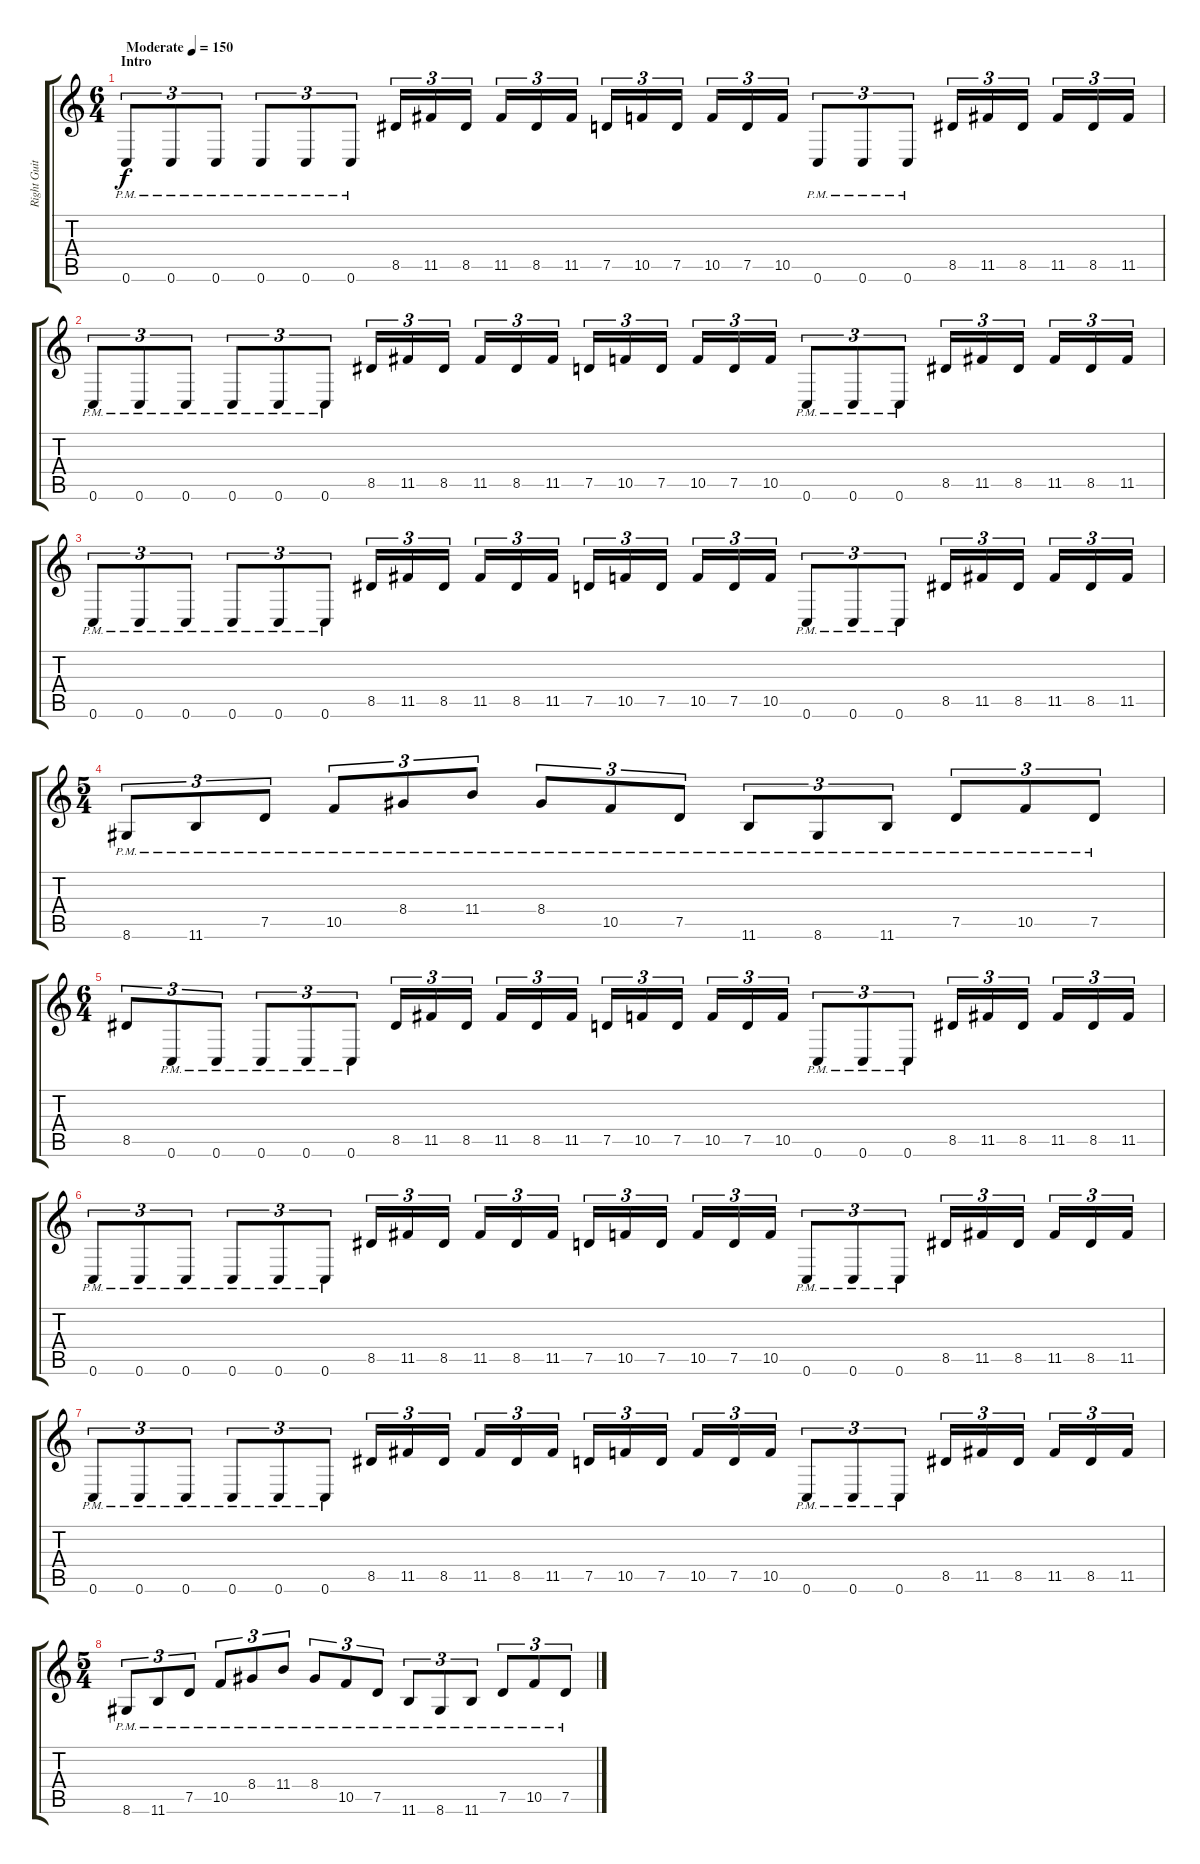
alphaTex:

\track ("Right Guitar" "Right Guit") {instrument distortionguitar}
\staff {score tabs}
\tuning (D4 A3 F3 C3 G2 C2) {hide}
\ts (6 4)
\section ("" "Intro")
\tempo (150 "Moderate")
\clef g2
\ks c
0.6{pm}.8{tu (3 2) dy f instrument distortionguitar} 0.6{pm}.8{tu (3 2)} 0.6{pm}.8{tu (3 2)} 0.6{pm}.8{tu (3 2)} 0.6{pm}.8{tu (3 2)} 0.6{pm}.8{tu (3 2)} 8.5.16{tu (3 2)} 11.5.16{tu (3 2)} 8.5.16{tu (3 2) beam splitsecondary} 11.5.16{tu (3 2)} 8.5.16{tu (3 2)} 11.5.16{tu (3 2)} 7.5.16{tu (3 2)} 10.5.16{tu (3 2)} 7.5.16{tu (3 2) beam splitsecondary} 10.5.16{tu (3 2)} 7.5.16{tu (3 2)} 10.5.16{tu (3 2)} 0.6{pm}.8{tu (3 2)} 0.6{pm}.8{tu (3 2)} 0.6{pm}.8{tu (3 2)} 8.5.16{tu (3 2)} 11.5.16{tu (3 2)} 8.5.16{tu (3 2) beam splitsecondary} 11.5.16{tu (3 2)} 8.5.16{tu (3 2)} 11.5.16{tu (3 2)} |
0.6{pm}.8{tu (3 2)} 0.6{pm}.8{tu (3 2)} 0.6{pm}.8{tu (3 2)} 0.6{pm}.8{tu (3 2)} 0.6{pm}.8{tu (3 2)} 0.6{pm}.8{tu (3 2)} 8.5.16{tu (3 2)} 11.5.16{tu (3 2)} 8.5.16{tu (3 2) beam splitsecondary} 11.5.16{tu (3 2)} 8.5.16{tu (3 2)} 11.5.16{tu (3 2)} 7.5.16{tu (3 2)} 10.5.16{tu (3 2)} 7.5.16{tu (3 2) beam splitsecondary} 10.5.16{tu (3 2)} 7.5.16{tu (3 2)} 10.5.16{tu (3 2)} 0.6{pm}.8{tu (3 2)} 0.6{pm}.8{tu (3 2)} 0.6{pm}.8{tu (3 2)} 8.5.16{tu (3 2)} 11.5.16{tu (3 2)} 8.5.16{tu (3 2) beam splitsecondary} 11.5.16{tu (3 2)} 8.5.16{tu (3 2)} 11.5.16{tu (3 2)} |
0.6{pm}.8{tu (3 2)} 0.6{pm}.8{tu (3 2)} 0.6{pm}.8{tu (3 2)} 0.6{pm}.8{tu (3 2)} 0.6{pm}.8{tu (3 2)} 0.6{pm}.8{tu (3 2)} 8.5.16{tu (3 2)} 11.5.16{tu (3 2)} 8.5.16{tu (3 2) beam splitsecondary} 11.5.16{tu (3 2)} 8.5.16{tu (3 2)} 11.5.16{tu (3 2)} 7.5.16{tu (3 2)} 10.5.16{tu (3 2)} 7.5.16{tu (3 2) beam splitsecondary} 10.5.16{tu (3 2)} 7.5.16{tu (3 2)} 10.5.16{tu (3 2)} 0.6{pm}.8{tu (3 2)} 0.6{pm}.8{tu (3 2)} 0.6{pm}.8{tu (3 2)} 8.5.16{tu (3 2)} 11.5.16{tu (3 2)} 8.5.16{tu (3 2) beam splitsecondary} 11.5.16{tu (3 2)} 8.5.16{tu (3 2)} 11.5.16{tu (3 2)} |
\ts (5 4)
8.6{pm}.8{tu (3 2)} 11.6{pm}.8{tu (3 2)} 7.5{pm}.8{tu (3 2)} 10.5{pm}.8{tu (3 2)} 8.4{pm}.8{tu (3 2)} 11.4{pm}.8{tu (3 2)} 8.4{pm}.8{tu (3 2)} 10.5{pm}.8{tu (3 2)} 7.5{pm}.8{tu (3 2)} 11.6{pm}.8{tu (3 2)} 8.6{pm}.8{tu (3 2)} 11.6{pm}.8{tu (3 2)} 7.5{pm}.8{tu (3 2)} 10.5{pm}.8{tu (3 2)} 7.5{pm}.8{tu (3 2)} |
\ts (6 4)
8.5.8{tu (3 2)} 0.6{pm}.8{tu (3 2)} 0.6{pm}.8{tu (3 2)} 0.6{pm}.8{tu (3 2)} 0.6{pm}.8{tu (3 2)} 0.6{pm}.8{tu (3 2)} 8.5.16{tu (3 2)} 11.5.16{tu (3 2)} 8.5.16{tu (3 2) beam splitsecondary} 11.5.16{tu (3 2)} 8.5.16{tu (3 2)} 11.5.16{tu (3 2)} 7.5.16{tu (3 2)} 10.5.16{tu (3 2)} 7.5.16{tu (3 2) beam splitsecondary} 10.5.16{tu (3 2)} 7.5.16{tu (3 2)} 10.5.16{tu (3 2)} 0.6{pm}.8{tu (3 2)} 0.6{pm}.8{tu (3 2)} 0.6{pm}.8{tu (3 2)} 8.5.16{tu (3 2)} 11.5.16{tu (3 2)} 8.5.16{tu (3 2) beam splitsecondary} 11.5.16{tu (3 2)} 8.5.16{tu (3 2)} 11.5.16{tu (3 2)} |
0.6{pm}.8{tu (3 2)} 0.6{pm}.8{tu (3 2)} 0.6{pm}.8{tu (3 2)} 0.6{pm}.8{tu (3 2)} 0.6{pm}.8{tu (3 2)} 0.6{pm}.8{tu (3 2)} 8.5.16{tu (3 2)} 11.5.16{tu (3 2)} 8.5.16{tu (3 2) beam splitsecondary} 11.5.16{tu (3 2)} 8.5.16{tu (3 2)} 11.5.16{tu (3 2)} 7.5.16{tu (3 2)} 10.5.16{tu (3 2)} 7.5.16{tu (3 2) beam splitsecondary} 10.5.16{tu (3 2)} 7.5.16{tu (3 2)} 10.5.16{tu (3 2)} 0.6{pm}.8{tu (3 2)} 0.6{pm}.8{tu (3 2)} 0.6{pm}.8{tu (3 2)} 8.5.16{tu (3 2)} 11.5.16{tu (3 2)} 8.5.16{tu (3 2) beam splitsecondary} 11.5.16{tu (3 2)} 8.5.16{tu (3 2)} 11.5.16{tu (3 2)} |
0.6{pm}.8{tu (3 2)} 0.6{pm}.8{tu (3 2)} 0.6{pm}.8{tu (3 2)} 0.6{pm}.8{tu (3 2)} 0.6{pm}.8{tu (3 2)} 0.6{pm}.8{tu (3 2)} 8.5.16{tu (3 2)} 11.5.16{tu (3 2)} 8.5.16{tu (3 2) beam splitsecondary} 11.5.16{tu (3 2)} 8.5.16{tu (3 2)} 11.5.16{tu (3 2)} 7.5.16{tu (3 2)} 10.5.16{tu (3 2)} 7.5.16{tu (3 2) beam splitsecondary} 10.5.16{tu (3 2)} 7.5.16{tu (3 2)} 10.5.16{tu (3 2)} 0.6{pm}.8{tu (3 2)} 0.6{pm}.8{tu (3 2)} 0.6{pm}.8{tu (3 2)} 8.5.16{tu (3 2)} 11.5.16{tu (3 2)} 8.5.16{tu (3 2) beam splitsecondary} 11.5.16{tu (3 2)} 8.5.16{tu (3 2)} 11.5.16{tu (3 2)} |
\ts (5 4)
8.6{pm}.8{tu (3 2)} 11.6{pm}.8{tu (3 2)} 7.5{pm}.8{tu (3 2)} 10.5{pm}.8{tu (3 2)} 8.4{pm}.8{tu (3 2)} 11.4{pm}.8{tu (3 2)} 8.4{pm}.8{tu (3 2)} 10.5{pm}.8{tu (3 2)} 7.5{pm}.8{tu (3 2)} 11.6{pm}.8{tu (3 2)} 8.6{pm}.8{tu (3 2)} 11.6{pm}.8{tu (3 2)} 7.5{pm}.8{tu (3 2)} 10.5{pm}.8{tu (3 2)} 7.5{pm}.8{tu (3 2)}
